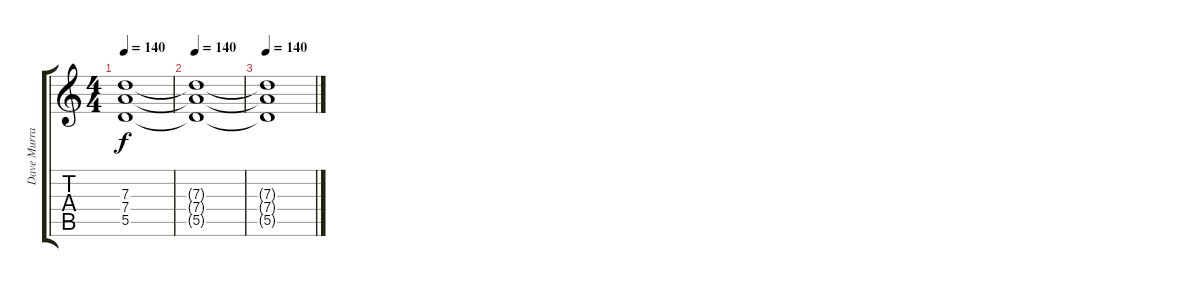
\track ("Dave Murray" "Dave Murra") {instrument distortionguitar}
\staff {score tabs}
\tuning (E4 B3 G3 D3 A2 E2) {hide}
\ts (4 4)
\tempo 140
\clef g2
\ks c
(7.3{t} 7.4{t} 5.5{t}).1{dy f} |
\tempo 140
(7.3{t} 7.4{t} 5.5{t}).1 |
\tempo 140
(7.3{t} 7.4{t} 5.5{t}).1
